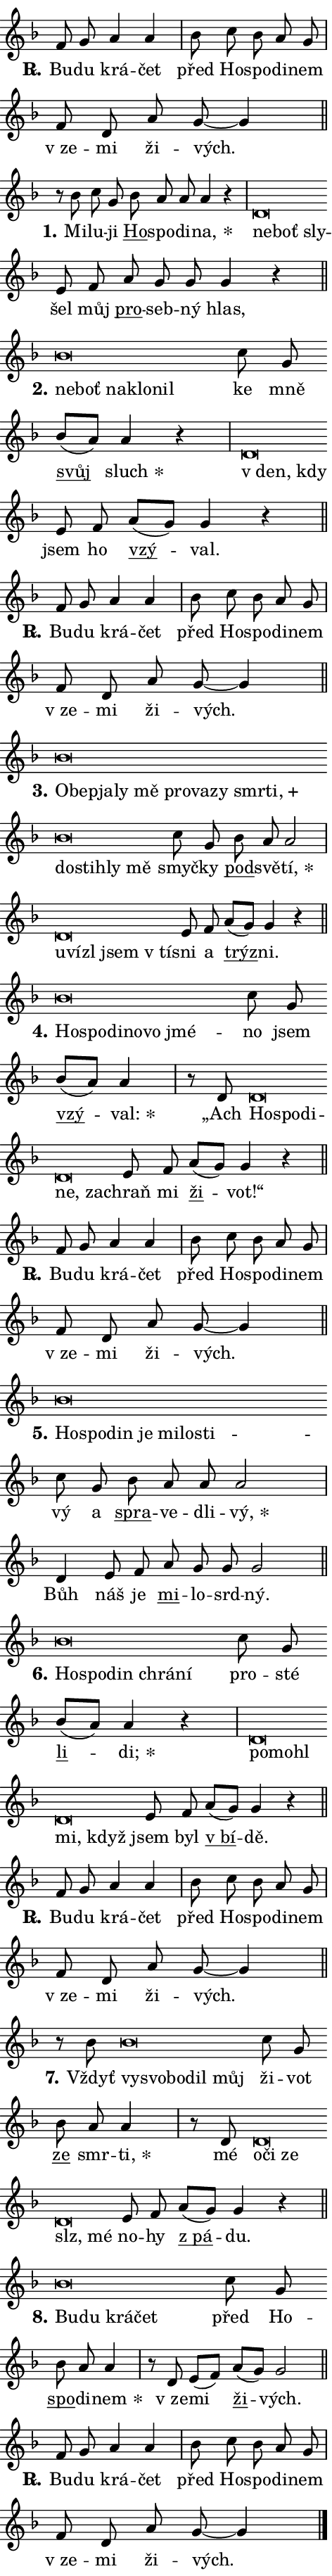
\version "2.24.0"
\header { tagline = "" }
\paper {
  indent = 0\cm
  top-margin = 0\cm
  right-margin = 0.13\cm % to fit lyric hyphens
  bottom-margin = 0\cm
  left-margin = 0\cm
  paper-width = 8\cm
  page-breaking = #ly:one-page-breaking
  system-system-spacing.basic-distance = #11
  score-system-spacing.basic-distance = #11
  ragged-last = ##f
}


%% Author: Thomas Morley
%% https://lists.gnu.org/archive/html/lilypond-user/2020-05/msg00002.html
#(define (line-position grob)
"Returns position of @var[grob} in current system:
   @code{'start}, if at first time-step
   @code{'end}, if at last time-step
   @code{'middle} otherwise
"
  (let* ((col (ly:item-get-column grob))
         (ln (ly:grob-object col 'left-neighbor))
         (rn (ly:grob-object col 'right-neighbor))
         (col-to-check-left (if (ly:grob? ln) ln col))
         (col-to-check-right (if (ly:grob? rn) rn col))
         (break-dir-left
           (and
             (ly:grob-property col-to-check-left 'non-musical #f)
             (ly:item-break-dir col-to-check-left)))
         (break-dir-right
           (and
             (ly:grob-property col-to-check-right 'non-musical #f)
             (ly:item-break-dir col-to-check-right))))
        (cond ((eqv? 1 break-dir-left) 'start)
              ((eqv? -1 break-dir-right) 'end)
              (else 'middle))))

#(define (tranparent-at-line-position vctor)
  (lambda (grob)
  "Relying on @code{line-position} select the relevant enry from @var{vctor}.
Used to determine transparency,"
    (case (line-position grob)
      ((end) (not (vector-ref vctor 0)))
      ((middle) (not (vector-ref vctor 1)))
      ((start) (not (vector-ref vctor 2))))))

noteHeadBreakVisibility =
#(define-music-function (break-visibility)(vector?)
"Makes @code{NoteHead}s transparent relying on @var{break-visibility}"
#{
  \override NoteHead.transparent =
    #(tranparent-at-line-position break-visibility)
#})

#(define delete-ledgers-for-transparent-note-heads
  (lambda (grob)
    "Reads whether a @code{NoteHead} is transparent.
If so this @code{NoteHead} is removed from @code{'note-heads} from
@var{grob}, which is supposed to be @code{LedgerLineSpanner}.
As a result ledgers are not printed for this @code{NoteHead}"
    (let* ((nhds-array (ly:grob-object grob 'note-heads))
           (nhds-list
             (if (ly:grob-array? nhds-array)
                 (ly:grob-array->list nhds-array)
                 '()))
           ;; Relies on the transparent-property being done before
           ;; Staff.LedgerLineSpanner.after-line-breaking is executed.
           ;; This is fragile ...
           (to-keep
             (remove
               (lambda (nhd)
                 (ly:grob-property nhd 'transparent #f))
               nhds-list)))
      ;; TODO find a better method to iterate over grob-arrays, similiar
      ;; to filter/remove etc for lists
      ;; For now rebuilt from scratch
      (set! (ly:grob-object grob 'note-heads)  '())
      (for-each
        (lambda (nhd)
          (ly:pointer-group-interface::add-grob grob 'note-heads nhd))
        to-keep))))

squashNotes = {
  \override NoteHead.X-extent = #'(-0.2 . 0.2)
  \override NoteHead.Y-extent = #'(-0.75 . 0)
  \override NoteHead.stencil =
    #(lambda (grob)
       (let ((pos (ly:grob-property grob 'staff-position)))
         (begin
           (if (< pos -7) (display "ERROR: Lower brevis then expected\n") (display ""))
           (if (<= pos -6) ly:text-interface::print ly:note-head::print))))
}
unSquashNotes = {
  \revert NoteHead.X-extent
  \revert NoteHead.Y-extent
  \revert NoteHead.stencil
}

hideNotes = \noteHeadBreakVisibility #begin-of-line-visible
unHideNotes = \noteHeadBreakVisibility #all-visible

% work-around for resetting accidentals
% https://lilypond.org/doc/v2.23/Documentation/notation/displaying-rhythms#unmetered-music
cadenzaMeasure = {
  \cadenzaOff
  \partial 1024 s1024
  \cadenzaOn
}

#(define-markup-command (accent layout props text) (markup?)
  "Underline accented syllable"
  (interpret-markup layout props
    #{\markup \override #'(offset . 4.3) \underline { #text }#}))

responsum = \markup \concat {
  "R" \hspace #-1.05 \path #0.1 #'((moveto 0 0.07) (lineto 0.9 0.8)) \hspace #0.05 "."
}

spaceSize = #0.6828661417322834 % exact space size for TeX Gyre Schola

\layout {
  \context {
    \Staff
    \remove "Time_signature_engraver"
    \override LedgerLineSpanner.after-line-breaking = #delete-ledgers-for-transparent-note-heads
  }
  \context {
    \Lyrics {
      \override LyricSpace.minimum-distance = \spaceSize
      \override LyricText.font-name = #"TeX Gyre Schola"
      \override LyricText.font-size = 1
      \override StanzaNumber.font-name = #"TeX Gyre Schola Bold"
      \override StanzaNumber.font-size = 1
    }
  }
  \context {
    \Score 
    \override NoteHead.text =
      #(lambda (grob) 
        (let ((pos (ly:grob-property grob 'staff-position)))
          #{\markup {
            \combine
              \halign #-0.55 \raise #(if (= pos -6) 0 0.5) \override #'(thickness . 2) \draw-line #'(3.2 . 0)
              \musicglyph "noteheads.sM1"
          }#}))
  }
}

% magnetic-lyrics.ily
%
%   written by
%     Jean Abou Samra <jean@abou-samra.fr>
%     Werner Lemberg <wl@gnu.org>
%
%   adapted by
%     Jiri Hon <jiri.hon@gmail.com>
%
% Version 2022-Apr-15

% https://www.mail-archive.com/lilypond-user@gnu.org/msg149350.html

#(define (Left_hyphen_pointer_engraver context)
   "Collect syllable-hyphen-syllable occurrences in lyrics and store
them in properties.  This engraver only looks to the left.  For
example, if the lyrics input is @code{foo -- bar}, it does the
following.

@itemize @bullet
@item
Set the @code{text} property of the @code{LyricHyphen} grob between
@q{foo} and @q{bar} to @code{foo}.

@item
Set the @code{left-hyphen} property of the @code{LyricText} grob with
text @q{foo} to the @code{LyricHyphen} grob between @q{foo} and
@q{bar}.
@end itemize

Use this auxiliary engraver in combination with the
@code{lyric-@/text::@/apply-@/magnetic-@/offset!} hook."
   (let ((hyphen #f)
         (text #f))
     (make-engraver
      (acknowledgers
       ((lyric-syllable-interface engraver grob source-engraver)
        (set! text grob)))
      (end-acknowledgers
       ((lyric-hyphen-interface engraver grob source-engraver)
        ;(when (not (grob::has-interface grob 'lyric-space-interface))
          (set! hyphen grob)));)
      ((stop-translation-timestep engraver)
       (when (and text hyphen)
         (ly:grob-set-object! text 'left-hyphen hyphen))
       (set! text #f)
       (set! hyphen #f)))))

#(define (lyric-text::apply-magnetic-offset! grob)
   "If the space between two syllables is less than the value in
property @code{LyricText@/.details@/.squash-threshold}, move the right
syllable to the left so that it gets concatenated with the left
syllable.

Use this function as a hook for
@code{LyricText@/.after-@/line-@/breaking} if the
@code{Left_@/hyphen_@/pointer_@/engraver} is active."
   (let ((hyphen (ly:grob-object grob 'left-hyphen #f)))
     (when hyphen
       (let ((left-text (ly:spanner-bound hyphen LEFT)))
         (when (grob::has-interface left-text 'lyric-syllable-interface)
           (let* ((common (ly:grob-common-refpoint grob left-text X))
                  (this-x-ext (ly:grob-extent grob common X))
                  (left-x-ext
                   (begin
                     ;; Trigger magnetism for left-text.
                     (ly:grob-property left-text 'after-line-breaking)
                     (ly:grob-extent left-text common X)))
                  ;; `delta` is the gap width between two syllables.
                  (delta (- (interval-start this-x-ext)
                            (interval-end left-x-ext)))
                  (details (ly:grob-property grob 'details))
                  (threshold (assoc-get 'squash-threshold details 0.2)))
             (when (< delta threshold)
               (let* (;; We have to manipulate the input text so that
                      ;; ligatures crossing syllable boundaries are not
                      ;; disabled.  For languages based on the Latin
                      ;; script this is essentially a beautification.
                      ;; However, for non-Western scripts it can be a
                      ;; necessity.
                      (lt (ly:grob-property left-text 'text))
                      (rt (ly:grob-property grob 'text))
                      (is-space (grob::has-interface hyphen 'lyric-space-interface))
                      (space (if is-space " " ""))
                      (extra-delta (if is-space spaceSize 0))
                      ;; Append new syllable.
                      (ltrt-space (if (and (string? lt) (string? rt))
                                (string-append lt space rt)
                                (make-concat-markup (list lt space rt))))
                      ;; Right-align `ltrt` to the right side.
                      (ltrt-space-markup (grob-interpret-markup
                               grob
                               (make-translate-markup
                                (cons (interval-length this-x-ext) 0)
                                (make-right-align-markup ltrt-space)))))
                 (begin
                   ;; Don't print `left-text`.
                   (ly:grob-set-property! left-text 'stencil #f)
                   ;; Set text and stencil (which holds all collected
                   ;; syllables so far) and shift it to the left.
                   (ly:grob-set-property! grob 'text ltrt-space)
                   (ly:grob-set-property! grob 'stencil ltrt-space-markup)
                   (ly:grob-translate-axis! grob (- (- delta extra-delta)) X))))))))))


#(define (lyric-hyphen::displace-bounds-first grob)
   ;; Make very sure this callback isn't triggered too early.
   (let ((left (ly:spanner-bound grob LEFT))
         (right (ly:spanner-bound grob RIGHT)))
     (ly:grob-property left 'after-line-breaking)
     (ly:grob-property right 'after-line-breaking)
     (ly:lyric-hyphen::print grob)))

squashThreshold = #0.4

\layout {
  \context {
    \Lyrics
    \consists #Left_hyphen_pointer_engraver
    \override LyricText.after-line-breaking =
      #lyric-text::apply-magnetic-offset!
    \override LyricHyphen.stencil = #lyric-hyphen::displace-bounds-first
    \override LyricText.details.squash-threshold = \squashThreshold
    \override LyricHyphen.minimum-distance = 0
    \override LyricHyphen.minimum-length = \squashThreshold
  }
}

squashText = \override LyricText.details.squash-threshold = 9999
unSquashText = \override LyricText.details.squash-threshold = \squashThreshold

leftText = \override LyricText.self-alignment-X = #LEFT
unLeftText = \revert LyricText.self-alignment-X

starOffset = #(lambda (grob) 
                (let ((x_offset (ly:self-alignment-interface::aligned-on-x-parent grob)))
                  (if (= x_offset 0) 0 (+ x_offset 1.2))))

star = #(define-music-function (syllable)(string?)
"Append star separator at the end of a syllable"
#{
  \once \override LyricText.X-offset = #starOffset
  \lyricmode { \markup {
    #syllable
    \override #'((font-name . "TeX Gyre Schola Bold")) \hspace #0.2 \lower #0.65 \larger "*"
  } }
#})

starAccent = #(define-music-function (syllable)(string?)
"Append star separator at the end of a syllable and make accent"
#{
  \once \override LyricText.X-offset = #starOffset
  \lyricmode { \markup {
    \accent #syllable
    \override #'((font-name . "TeX Gyre Schola Bold")) \hspace #0.2 \lower #0.65 \larger "*"
  } }
#})

breath = #(define-music-function (syllable)(string?)
"Append breathing indicator at the end of a syllable"
#{
  \lyricmode { \markup { #syllable "+" } }
#})

optionalBreath = #(define-music-function (syllable)(string?)
"Append optional breathing indicator at the end of a syllable"
#{
  \lyricmode { \markup { #syllable "(+)" } }
#})


\score {
    <<
        \new Voice = "melody" { \cadenzaOn \key f \major \relative { f'8 g a4 a \cadenzaMeasure \bar "|" bes8 c bes a g \cadenzaMeasure \bar "|" f d a' g~ g4 \cadenzaMeasure \bar "||" \break } }
        \new Lyrics \lyricsto "melody" { \lyricmode { \set stanza = \responsum
Bu -- du krá -- čet před Ho -- spo -- di -- nem "v ze" -- mi ži -- vých. } }
    >>
    \layout {}
}

\score {
    <<
        \new Voice = "melody" { \cadenzaOn \key f \major \relative { r8 bes' c8 g \bar "" bes a a a4 r \cadenzaMeasure \bar "|" \squashNotes d,\breve*1/16 \hideNotes \breve*1/16 \breve*1/16 \bar "" \unHideNotes \unSquashNotes e8 f \bar "" a g g g4 r \cadenzaMeasure \bar "||" \break } }
        \new Lyrics \lyricsto "melody" { \lyricmode { \set stanza = "1."
Mi -- lu -- ji \markup \accent Ho -- spo -- di -- \star na, \leftText ne -- \squashText boť sly -- \unLeftText \unSquashText šel můj \markup \accent pro -- seb -- ný hlas, } }
    >>
    \layout {}
}

\score {
    <<
        \new Voice = "melody" { \cadenzaOn \key f \major \relative { \squashNotes bes'\breve*1/16 \hideNotes \breve*1/16 \bar "" \breve*1/16 \bar "" \breve*1/16 \breve*1/16 \bar "" \unHideNotes \unSquashNotes c8 g \bar "" bes[( a)] a4 r \cadenzaMeasure \bar "|" \squashNotes d,\breve*1/16 \hideNotes \breve*1/16 \bar "" \unHideNotes \unSquashNotes e8 f \bar "" a[( g)] g4 r \cadenzaMeasure \bar "||" \break } }
        \new Lyrics \lyricsto "melody" { \lyricmode { \set stanza = "2."
\leftText ne -- \squashText boť na -- klo -- nil \unLeftText \unSquashText ke mně \markup \accent svůj \star sluch \leftText "v den," \squashText kdy \unLeftText \unSquashText jsem ho \markup \accent vzý -- val. } }
    >>
    \layout {}
}

\score {
    <<
        \new Voice = "melody" { \cadenzaOn \key f \major \relative { f'8 g a4 a \cadenzaMeasure \bar "|" bes8 c bes a g \cadenzaMeasure \bar "|" f d a' g~ g4 \cadenzaMeasure \bar "||" \break } }
        \new Lyrics \lyricsto "melody" { \lyricmode { \set stanza = \responsum
Bu -- du krá -- čet před Ho -- spo -- di -- nem "v ze" -- mi ži -- vých. } }
    >>
    \layout {}
}

\score {
    <<
        \new Voice = "melody" { \cadenzaOn \key f \major \relative { \squashNotes bes'\breve*1/16 \hideNotes \breve*1/16 \bar "" \breve*1/16 \bar "" \breve*1/16 \bar "" \breve*1/16 \bar "" \breve*1/16 \bar "" \breve*1/16 \bar "" \breve*1/16 \bar "" \breve*1/16 \bar "" \breve*1/16 \bar "" \breve*1/16 \bar "" \breve*1/16 \bar "" \breve*1/16 \breve*1/16 \bar "" \unHideNotes \unSquashNotes c8 g \bar "" bes a a2 \cadenzaMeasure \bar "|" \squashNotes d,\breve*1/16 \hideNotes \breve*1/16 \bar "" \breve*1/16 \bar "" \breve*1/16 \breve*1/16 \bar "" \unHideNotes \unSquashNotes e8 f \bar "" a[( g)] g4 r \cadenzaMeasure \bar "||" \break } }
        \new Lyrics \lyricsto "melody" { \lyricmode { \set stanza = "3."
\leftText O -- \squashText be -- pja -- ly mě pro -- va -- zy smr -- \breath "ti," do -- sti -- hly mě \unLeftText \unSquashText smyč -- ky \markup \accent pod -- svě -- \star tí, \leftText u -- \squashText ví -- zl jsem "v tí" -- \unLeftText \unSquashText sni a \markup \accent trýz -- ni. } }
    >>
    \layout {}
}

\score {
    <<
        \new Voice = "melody" { \cadenzaOn \key f \major \relative { \squashNotes bes'\breve*1/16 \hideNotes \breve*1/16 \bar "" \breve*1/16 \bar "" \breve*1/16 \bar "" \breve*1/16 \breve*1/16 \bar "" \unHideNotes \unSquashNotes c8 g \bar "" bes[( a)] a4 \cadenzaMeasure \bar "|" r8 d,8 \squashNotes d\breve*1/16 \hideNotes \breve*1/16 \bar "" \breve*1/16 \bar "" \breve*1/16 \breve*1/16 \bar "" \unHideNotes \unSquashNotes e8 f \bar "" a[( g)] g4 r \cadenzaMeasure \bar "||" \break } }
        \new Lyrics \lyricsto "melody" { \lyricmode { \set stanza = "4."
\leftText Ho -- \squashText spo -- di -- no -- vo jmé -- \unLeftText \unSquashText no jsem \markup \accent vzý -- \star val: „Ach \leftText Ho -- \squashText spo -- di -- ne, za -- \unLeftText \unSquashText chraň mi \markup \accent ži -- vot!“ } }
    >>
    \layout {}
}

\score {
    <<
        \new Voice = "melody" { \cadenzaOn \key f \major \relative { f'8 g a4 a \cadenzaMeasure \bar "|" bes8 c bes a g \cadenzaMeasure \bar "|" f d a' g~ g4 \cadenzaMeasure \bar "||" \break } }
        \new Lyrics \lyricsto "melody" { \lyricmode { \set stanza = \responsum
Bu -- du krá -- čet před Ho -- spo -- di -- nem "v ze" -- mi ži -- vých. } }
    >>
    \layout {}
}

\score {
    <<
        \new Voice = "melody" { \cadenzaOn \key f \major \relative { \squashNotes bes'\breve*1/16 \hideNotes \breve*1/16 \bar "" \breve*1/16 \bar "" \breve*1/16 \bar "" \breve*1/16 \bar "" \breve*1/16 \breve*1/16 \bar "" \unHideNotes \unSquashNotes c8 g \bar "" bes a a a2 \cadenzaMeasure \bar "|" d,4 e8 f \bar "" a g g g2 \cadenzaMeasure \bar "||" \break } }
        \new Lyrics \lyricsto "melody" { \lyricmode { \set stanza = "5."
\leftText Ho -- \squashText spo -- din je mi -- lo -- sti -- \unLeftText \unSquashText vý a \markup \accent spra -- ve -- dli -- \star vý, Bůh náš je \markup \accent mi -- lo -- srd -- ný. } }
    >>
    \layout {}
}

\score {
    <<
        \new Voice = "melody" { \cadenzaOn \key f \major \relative { \squashNotes bes'\breve*1/16 \hideNotes \breve*1/16 \bar "" \breve*1/16 \bar "" \breve*1/16 \breve*1/16 \bar "" \unHideNotes \unSquashNotes c8 g \bar "" bes[( a)] a4 r \cadenzaMeasure \bar "|" \squashNotes d,\breve*1/16 \hideNotes \breve*1/16 \bar "" \breve*1/16 \bar "" \breve*1/16 \breve*1/16 \bar "" \unHideNotes \unSquashNotes e8 f \bar "" a[( g)] g4 r \cadenzaMeasure \bar "||" \break } }
        \new Lyrics \lyricsto "melody" { \lyricmode { \set stanza = "6."
\leftText Ho -- \squashText spo -- din chrá -- ní \unLeftText \unSquashText pro -- sté \markup \accent li -- \star di; \leftText po -- \squashText mo -- hl mi, když \unLeftText \unSquashText jsem byl \markup \accent "v bí" -- dě. } }
    >>
    \layout {}
}

\score {
    <<
        \new Voice = "melody" { \cadenzaOn \key f \major \relative { f'8 g a4 a \cadenzaMeasure \bar "|" bes8 c bes a g \cadenzaMeasure \bar "|" f d a' g~ g4 \cadenzaMeasure \bar "||" \break } }
        \new Lyrics \lyricsto "melody" { \lyricmode { \set stanza = \responsum
Bu -- du krá -- čet před Ho -- spo -- di -- nem "v ze" -- mi ži -- vých. } }
    >>
    \layout {}
}

\score {
    <<
        \new Voice = "melody" { \cadenzaOn \key f \major \relative { r8 bes'8 \squashNotes bes\breve*1/16 \hideNotes \breve*1/16 \bar "" \breve*1/16 \bar "" \breve*1/16 \breve*1/16 \bar "" \unHideNotes \unSquashNotes c8 g \bar "" bes a a4 \cadenzaMeasure \bar "|" r8 d, \squashNotes d\breve*1/16 \hideNotes \breve*1/16 \bar "" \breve*1/16 \bar "" \breve*1/16 \breve*1/16 \bar "" \unHideNotes \unSquashNotes e8 f \bar "" a[( g)] g4 r \cadenzaMeasure \bar "||" \break } }
        \new Lyrics \lyricsto "melody" { \lyricmode { \set stanza = "7."
Vždyť \leftText vy -- \squashText svo -- bo -- dil můj \unLeftText \unSquashText ži -- vot \markup \accent ze smr -- \star ti, mé \leftText o -- \squashText či ze slz, mé \unLeftText \unSquashText no -- hy \markup \accent "z pá" -- du. } }
    >>
    \layout {}
}

\score {
    <<
        \new Voice = "melody" { \cadenzaOn \key f \major \relative { \squashNotes bes'\breve*1/16 \hideNotes \breve*1/16 \bar "" \breve*1/16 \breve*1/16 \bar "" \unHideNotes \unSquashNotes c8 g \bar "" bes a a4 \cadenzaMeasure \bar "|" r8 d,8 e8[( f)] \bar "" a[( g)] g2 \cadenzaMeasure \bar "||" \break } }
        \new Lyrics \lyricsto "melody" { \lyricmode { \set stanza = "8."
\leftText Bu -- \squashText du krá -- čet \unLeftText \unSquashText před Ho -- \markup \accent spo -- di -- \star nem "v ze" -- mi \markup \accent ži -- vých. } }
    >>
    \layout {}
}

\score {
    <<
        \new Voice = "melody" { \cadenzaOn \key f \major \relative { f'8 g a4 a \cadenzaMeasure \bar "|" bes8 c bes a g \cadenzaMeasure \bar "|" f d a' g~ g4 \cadenzaMeasure \bar "||" \break } \bar "|." }
        \new Lyrics \lyricsto "melody" { \lyricmode { \set stanza = \responsum
Bu -- du krá -- čet před Ho -- spo -- di -- nem "v ze" -- mi ži -- vých. } }
    >>
    \layout {}
}
